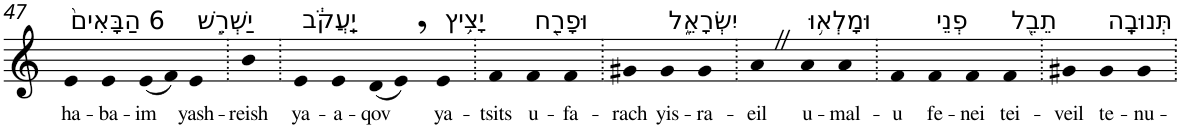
**kern	**text
*part1	*part1
*staff1	*staff1
*I"Piano	*
*I'Pno	*
!!LO:PB:g=z
*clefG2	*
*k[]	*
=47	=47
!LO:TX:a:t=6 הַבָּאִים֙	!
!	!LO:LY:b
4e	ha-
!	!LO:LY:b
4e	-ba-
!	!LO:LY:b
(8e	-im
8f)	.
!LO:TX:a:t=יַשְׁרֵ֣שׁ	!
!	!LO:LY:b
4e	yash-
=48.	=48.
!	!LO:LY:b
4b	-reish
=49.	=49.
!LO:TX:a:t=יַֽעֲקֹ֔ב	!
!	!LO:LY:b
4e	ya-
!	!LO:LY:b
4e	-a-
!	!LO:LY:b
(8d	-qov
8e,)	.
!LO:TX:a:t=יָצִ֥יץ	!
!	!LO:LY:b
4e	ya-
=50.	=50.
!	!LO:LY:b
4f	-tsits
!LO:TX:a:t=וּפָרַ֖ח	!
!	!LO:LY:b
4f	u-
!	!LO:LY:b
4f	-fa-
=51.	=51.
!	!LO:LY:b
4g#X	-rach
!LO:TX:a:t=יִשְׂרָאֵ֑ל	!
!	!LO:LY:b
4g#	yis-
!	!LO:LY:b
4g#	-ra-
=52.	=52.
!	!LO:LY:b
4aZ	-eil
!LO:TX:a:t=וּמָלְא֥וּ	!
!	!LO:LY:b
4a	u-
!	!LO:LY:b
4a	-mal-
=53.	=53.
!	!LO:LY:b
4f	-u
!LO:TX:a:t=פְנֵי	!
!	!LO:LY:b
4f	fe-
!	!LO:LY:b
4f	-nei
!LO:TX:a:t=תֵבֵ֖ל	!
!	!LO:LY:b
4f	tei-
=54.	=54.
!	!LO:LY:b
4g#X	-veil
!LO:TX:a:t=תְּנוּבָֽה	!
!	!LO:LY:b
4g#	te-
!	!LO:LY:b
4g#	-nu-
=.	=.
*-	*-
